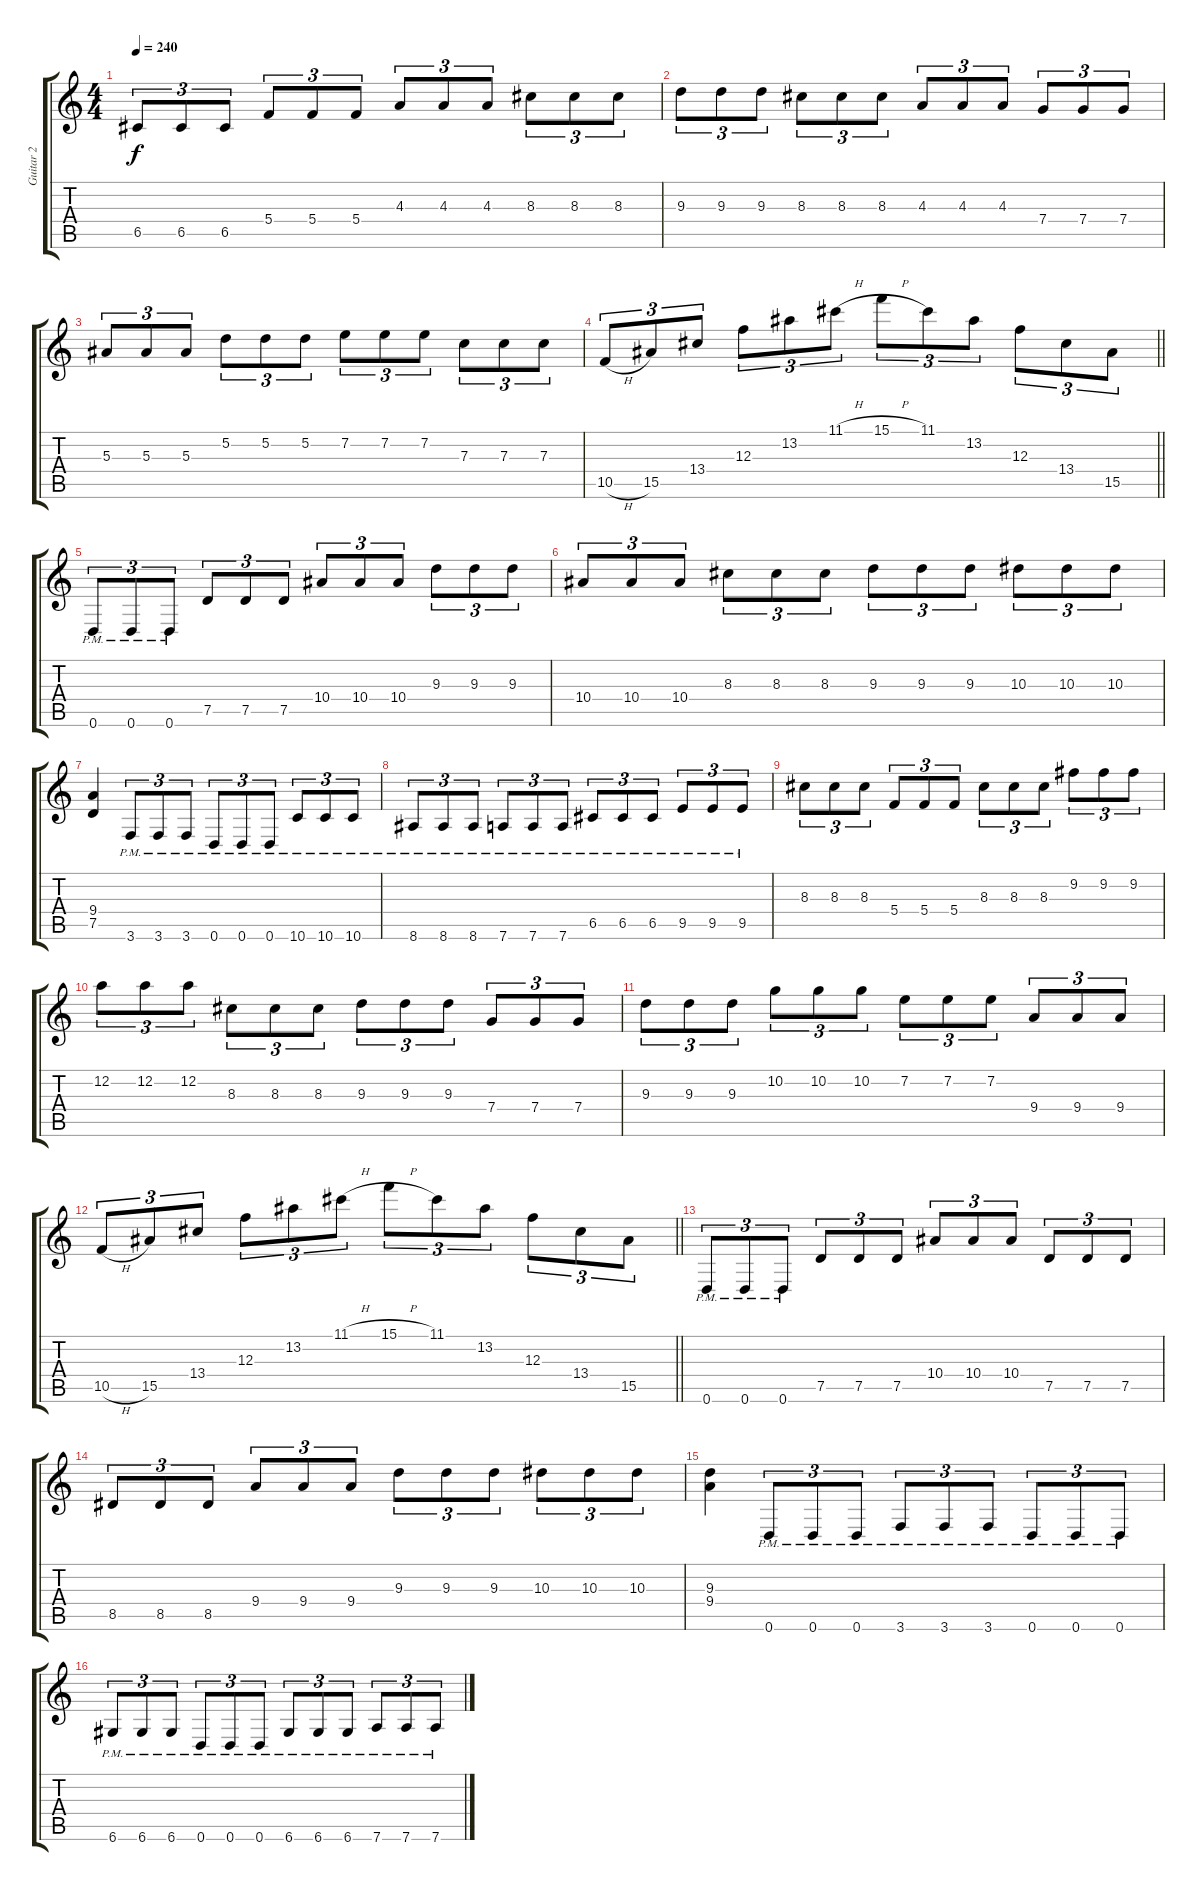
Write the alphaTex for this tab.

\track ("Guitar 2" "Guitar 2") {instrument overdrivenguitar}
\staff {score tabs}
\tuning (D4 A3 F3 C3 G2 D2) {hide}
\ts (4 4)
\tempo 240
\clef g2
\ks c
6.5.8{tu (3 2) dy f} 6.5.8{tu (3 2)} 6.5.8{tu (3 2)} 5.4.8{tu (3 2)} 5.4.8{tu (3 2)} 5.4.8{tu (3 2)} 4.3.8{tu (3 2)} 4.3.8{tu (3 2)} 4.3.8{tu (3 2)} 8.3.8{tu (3 2)} 8.3.8{tu (3 2)} 8.3.8{tu (3 2)} |
9.3.8{tu (3 2)} 9.3.8{tu (3 2)} 9.3.8{tu (3 2)} 8.3.8{tu (3 2)} 8.3.8{tu (3 2)} 8.3.8{tu (3 2)} 4.3.8{tu (3 2)} 4.3.8{tu (3 2)} 4.3.8{tu (3 2)} 7.4.8{tu (3 2)} 7.4.8{tu (3 2)} 7.4.8{tu (3 2)} |
5.3.8{tu (3 2)} 5.3.8{tu (3 2)} 5.3.8{tu (3 2)} 5.2.8{tu (3 2)} 5.2.8{tu (3 2)} 5.2.8{tu (3 2)} 7.2.8{tu (3 2)} 7.2.8{tu (3 2)} 7.2.8{tu (3 2)} 7.3.8{tu (3 2)} 7.3.8{tu (3 2)} 7.3.8{tu (3 2)} |
\barLineRight lightlight
10.5{h}.8{tu (3 2)} 15.5.8{tu (3 2)} 13.4.8{tu (3 2)} 12.3.8{tu (3 2)} 13.2.8{tu (3 2)} 11.1{h}.8{tu (3 2)} 15.1{h}.8{tu (3 2)} 11.1.8{tu (3 2)} 13.2.8{tu (3 2)} 12.3.8{tu (3 2)} 13.4.8{tu (3 2)} 15.5.8{tu (3 2)} |
0.6{pm}.8{tu (3 2)} 0.6{pm}.8{tu (3 2)} 0.6{pm}.8{tu (3 2)} 7.5.8{tu (3 2)} 7.5.8{tu (3 2)} 7.5.8{tu (3 2)} 10.4.8{tu (3 2)} 10.4.8{tu (3 2)} 10.4.8{tu (3 2)} 9.3.8{tu (3 2)} 9.3.8{tu (3 2)} 9.3.8{tu (3 2)} |
10.4.8{tu (3 2)} 10.4.8{tu (3 2)} 10.4.8{tu (3 2)} 8.3.8{tu (3 2)} 8.3.8{tu (3 2)} 8.3.8{tu (3 2)} 9.3.8{tu (3 2)} 9.3.8{tu (3 2)} 9.3.8{tu (3 2)} 10.3.8{tu (3 2)} 10.3.8{tu (3 2)} 10.3.8{tu (3 2)} |
(9.4 7.5).4 3.6{pm}.8{tu (3 2)} 3.6{pm}.8{tu (3 2)} 3.6{pm}.8{tu (3 2)} 0.6{pm}.8{tu (3 2)} 0.6{pm}.8{tu (3 2)} 0.6{pm}.8{tu (3 2)} 10.6{pm}.8{tu (3 2)} 10.6{pm}.8{tu (3 2)} 10.6{pm}.8{tu (3 2)} |
8.6{pm}.8{tu (3 2)} 8.6{pm}.8{tu (3 2)} 8.6{pm}.8{tu (3 2)} 7.6{pm}.8{tu (3 2)} 7.6{pm}.8{tu (3 2)} 7.6{pm}.8{tu (3 2)} 6.5{pm}.8{tu (3 2)} 6.5{pm}.8{tu (3 2)} 6.5{pm}.8{tu (3 2)} 9.5{pm}.8{tu (3 2)} 9.5{pm}.8{tu (3 2)} 9.5{pm}.8{tu (3 2)} |
8.3.8{tu (3 2)} 8.3.8{tu (3 2)} 8.3.8{tu (3 2)} 5.4.8{tu (3 2)} 5.4.8{tu (3 2)} 5.4.8{tu (3 2)} 8.3.8{tu (3 2)} 8.3.8{tu (3 2)} 8.3.8{tu (3 2)} 9.2.8{tu (3 2)} 9.2.8{tu (3 2)} 9.2.8{tu (3 2)} |
12.2.8{tu (3 2)} 12.2.8{tu (3 2)} 12.2.8{tu (3 2)} 8.3.8{tu (3 2)} 8.3.8{tu (3 2)} 8.3.8{tu (3 2)} 9.3.8{tu (3 2)} 9.3.8{tu (3 2)} 9.3.8{tu (3 2)} 7.4.8{tu (3 2)} 7.4.8{tu (3 2)} 7.4.8{tu (3 2)} |
9.3.8{tu (3 2)} 9.3.8{tu (3 2)} 9.3.8{tu (3 2)} 10.2.8{tu (3 2)} 10.2.8{tu (3 2)} 10.2.8{tu (3 2)} 7.2.8{tu (3 2)} 7.2.8{tu (3 2)} 7.2.8{tu (3 2)} 9.4.8{tu (3 2)} 9.4.8{tu (3 2)} 9.4.8{tu (3 2)} |
\barLineRight lightlight
10.5{h}.8{tu (3 2)} 15.5.8{tu (3 2)} 13.4.8{tu (3 2)} 12.3.8{tu (3 2)} 13.2.8{tu (3 2)} 11.1{h}.8{tu (3 2)} 15.1{h}.8{tu (3 2)} 11.1.8{tu (3 2)} 13.2.8{tu (3 2)} 12.3.8{tu (3 2)} 13.4.8{tu (3 2)} 15.5.8{tu (3 2)} |
0.6{pm}.8{tu (3 2)} 0.6{pm}.8{tu (3 2)} 0.6{pm}.8{tu (3 2)} 7.5.8{tu (3 2)} 7.5.8{tu (3 2)} 7.5.8{tu (3 2)} 10.4.8{tu (3 2)} 10.4.8{tu (3 2)} 10.4.8{tu (3 2)} 7.5.8{tu (3 2)} 7.5.8{tu (3 2)} 7.5.8{tu (3 2)} |
8.5.8{tu (3 2)} 8.5.8{tu (3 2)} 8.5.8{tu (3 2)} 9.4.8{tu (3 2)} 9.4.8{tu (3 2)} 9.4.8{tu (3 2)} 9.3.8{tu (3 2)} 9.3.8{tu (3 2)} 9.3.8{tu (3 2)} 10.3.8{tu (3 2)} 10.3.8{tu (3 2)} 10.3.8{tu (3 2)} |
(9.3 9.4).4 0.6{pm}.8{tu (3 2)} 0.6{pm}.8{tu (3 2)} 0.6{pm}.8{tu (3 2)} 3.6{pm}.8{tu (3 2)} 3.6{pm}.8{tu (3 2)} 3.6{pm}.8{tu (3 2)} 0.6{pm}.8{tu (3 2)} 0.6{pm}.8{tu (3 2)} 0.6{pm}.8{tu (3 2)} |
6.6{pm}.8{tu (3 2)} 6.6{pm}.8{tu (3 2)} 6.6{pm}.8{tu (3 2)} 0.6{pm}.8{tu (3 2)} 0.6{pm}.8{tu (3 2)} 0.6{pm}.8{tu (3 2)} 6.6{pm}.8{tu (3 2)} 6.6{pm}.8{tu (3 2)} 6.6{pm}.8{tu (3 2)} 7.6{pm}.8{tu (3 2)} 7.6{pm}.8{tu (3 2)} 7.6{pm}.8{tu (3 2)}
